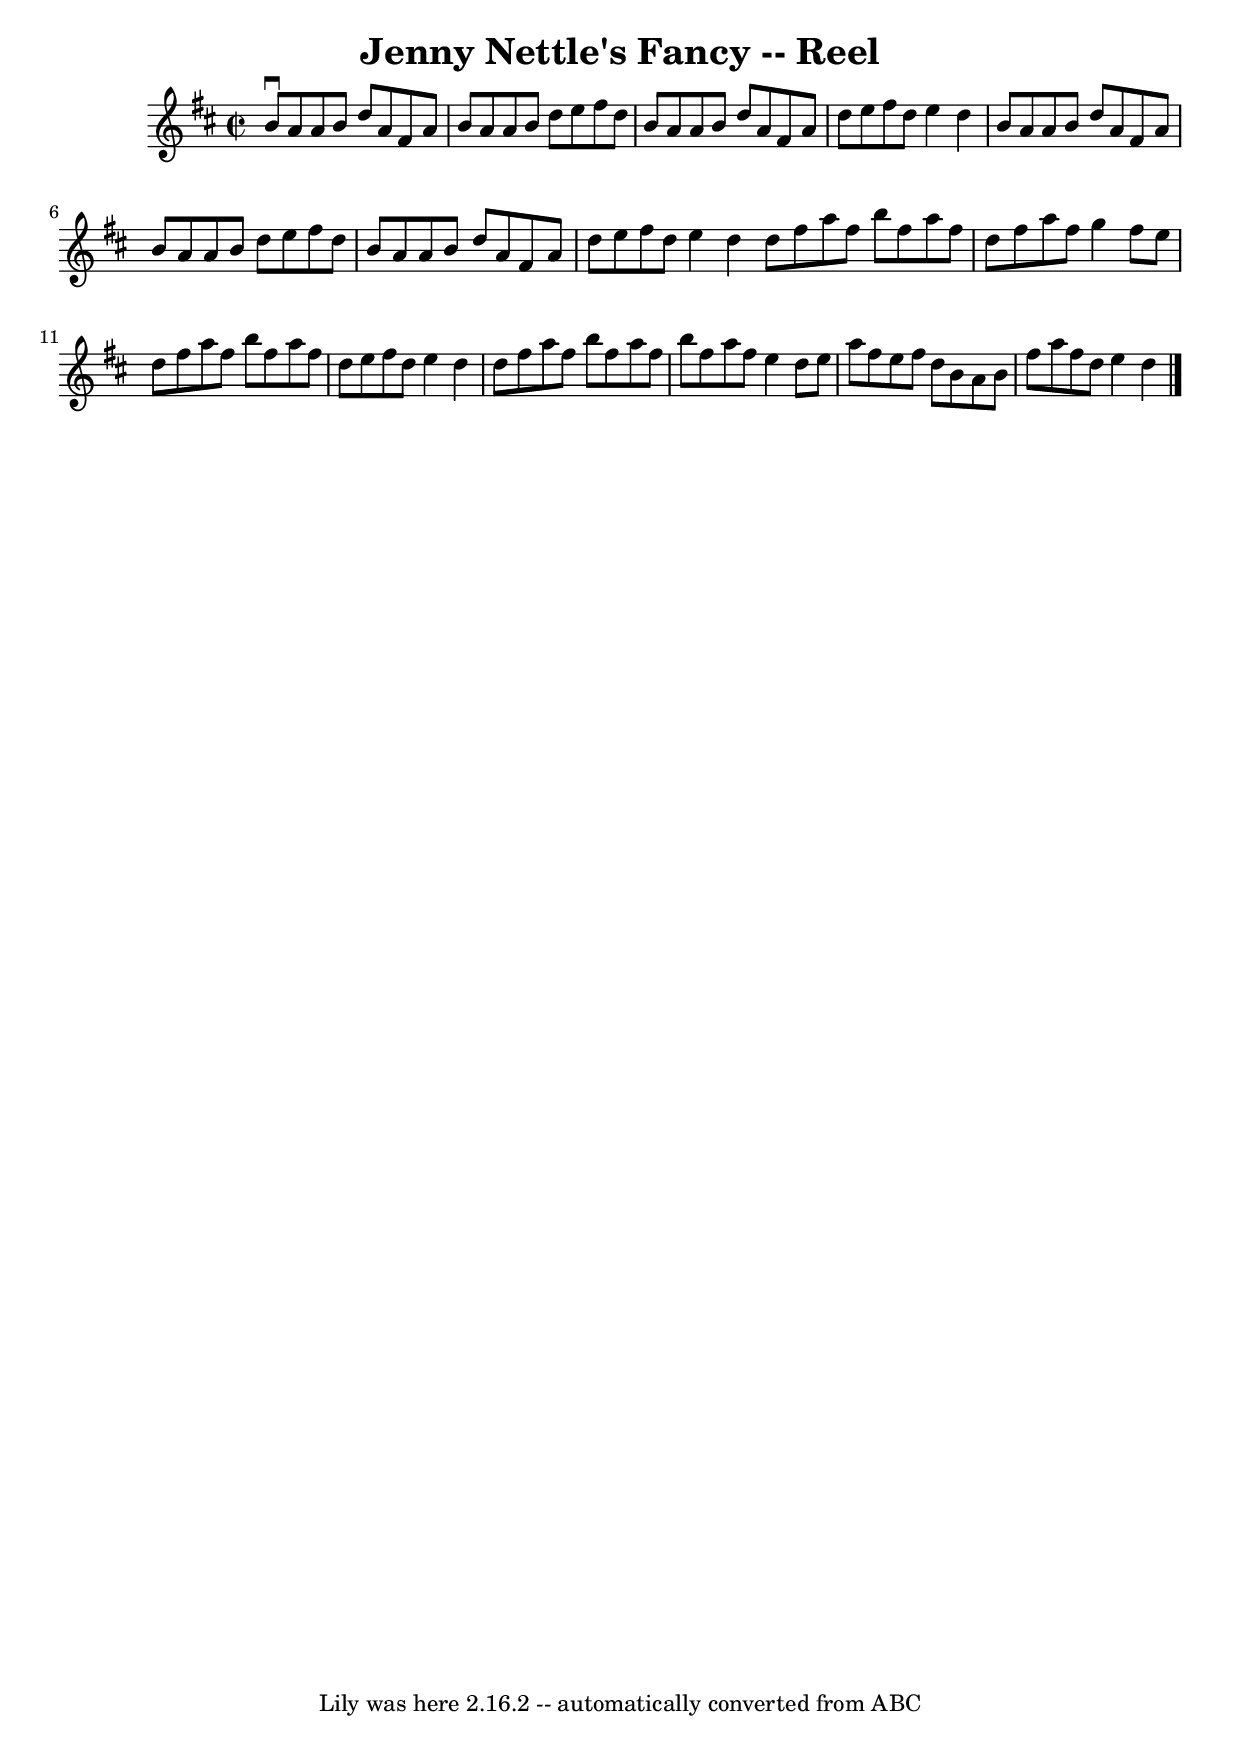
\version "2.16.2"
\include "Mammoth.ily"
\header {
  %% book = "Ryan's Mammoth Collection"
 crossRefNumber = "1"
 footnotes = "\\\\379"
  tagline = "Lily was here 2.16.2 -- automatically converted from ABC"
  title = "Jenny Nettle's Fancy -- Reel"

}
voicedefault =  {


  \override Staff.TimeSignature #'style = #'C
  \time 2/2 
  \key d \major
 b'8^\downbow a'8 a'8 b'8 d''8 a'8 fis'8 a'8     |
 b'8 a'8 a'8 b'8 d''8 e''8 fis''8 d''8     |
 b'8 a'8 a'8 b'8 d''8 a'8 fis'8 a'8     |
 d''8 e''8 fis''8 d''8 e''4 d''4    |
 b'8 a'8 a'8 b'8 d''8 a'8 fis'8 a'8     |
 b'8 a'8 a'8 b'8 d''8 e''8 fis''8 d''8     |
 b'8 a'8 a'8 b'8 d''8 a'8 fis'8 a'8     |
 d''8 e''8 fis''8 d''8 e''4 d''4    \bar " |." d''8 fis''8 a''8 fis''8 b''8 fis''8 a''8 fis''8     |
 d''8 fis''8 a''8 fis''8 g''4 fis''8 e''8     |
 d''8 fis''8 a''8 fis''8 b''8 fis''8 a''8 fis''8     |
 d''8 e''8 fis''8 d''8 e''4 d''4     |
 d''8 fis''8 a''8 fis''8 b''8 fis''8 a''8 fis''8     |
 b''8 fis''8 a''8 fis''8 e''4 d''8 e''8     |
 a''8 fis''8 e''8 fis''8 d''8 b'8 a'8 b'8     |
 fis''8 a''8 fis''8 d''8 e''4 d''4    \bar "|." 
  

}

\score{
  <<

    \context Staff="default"
    {
      \voicedefault 
      
    }

  >>
  \layout {
    
  }
  \midi {
  }

}
